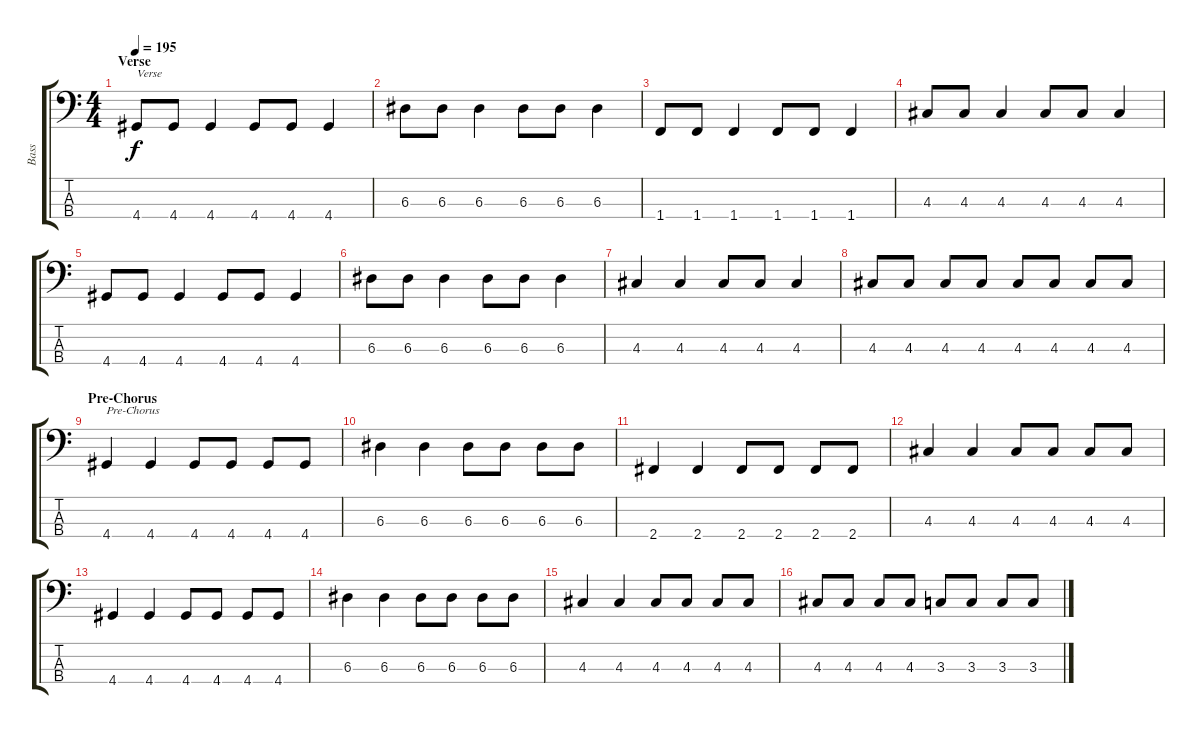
\track ("Bass" "Bass") {instrument electricbasspick}
\staff {score tabs}
\tuning (G2 D2 A1 E1) {hide}
\ts (4 4)
\section ("" "Verse")
\tempo 195
\clef f4
\ks c
4.4.8{txt "Verse" dy f} 4.4.8 4.4.4 4.4.8 4.4.8 4.4.4 |
6.3.8 6.3.8 6.3.4 6.3.8 6.3.8 6.3.4 |
1.4.8 1.4.8 1.4.4 1.4.8 1.4.8 1.4.4 |
4.3.8 4.3.8 4.3.4 4.3.8 4.3.8 4.3.4 |
4.4.8 4.4.8 4.4.4 4.4.8 4.4.8 4.4.4 |
6.3.8 6.3.8 6.3.4 6.3.8 6.3.8 6.3.4 |
4.3.4 4.3.4 4.3.8 4.3.8 4.3.4 |
4.3.8 4.3.8 4.3.8 4.3.8 4.3.8 4.3.8 4.3.8 4.3.8 |
\section ("" "Pre-Chorus")
4.4.4{txt "Pre-Chorus"} 4.4.4 4.4.8 4.4.8 4.4.8 4.4.8 |
6.3.4 6.3.4 6.3.8 6.3.8 6.3.8 6.3.8 |
2.4.4 2.4.4 2.4.8 2.4.8 2.4.8 2.4.8 |
4.3.4 4.3.4 4.3.8 4.3.8 4.3.8 4.3.8 |
4.4.4 4.4.4 4.4.8 4.4.8 4.4.8 4.4.8 |
6.3.4 6.3.4 6.3.8 6.3.8 6.3.8 6.3.8 |
4.3.4 4.3.4 4.3.8 4.3.8 4.3.8 4.3.8 |
4.3.8 4.3.8 4.3.8 4.3.8 3.3.8 3.3.8 3.3.8 3.3.8
